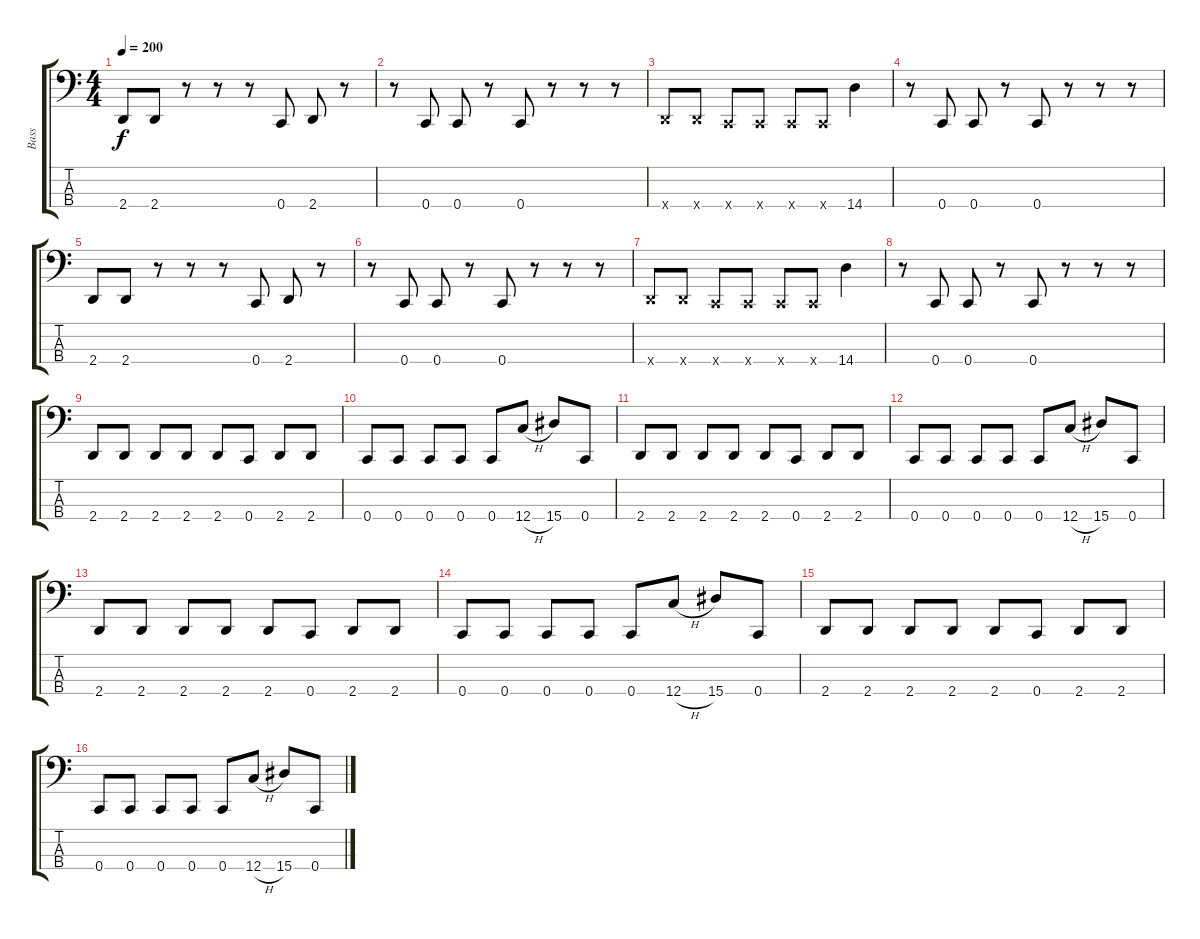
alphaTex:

\track ("Bass" "Bass") {instrument electricbasspick}
\staff {score tabs}
\tuning (F2 C2 G1 C1) {hide}
\ts (4 4)
\tempo 200
\clef f4
\ks c
2.4.8{dy f} 2.4.8 r.8 r.8 r.8 0.4.8 2.4.8 r.8 |
r.8 0.4.8 0.4.8 r.8 0.4.8 r.8 r.8 r.8 |
2.4{x}.8 2.4{x}.8 0.4{x}.8 0.4{x}.8 0.4{x}.8 0.4{x}.8 14.4.4 |
r.8 0.4.8 0.4.8 r.8 0.4.8 r.8 r.8 r.8 |
2.4.8 2.4.8 r.8 r.8 r.8 0.4.8 2.4.8 r.8 |
r.8 0.4.8 0.4.8 r.8 0.4.8 r.8 r.8 r.8 |
2.4{x}.8 2.4{x}.8 0.4{x}.8 0.4{x}.8 0.4{x}.8 0.4{x}.8 14.4.4 |
r.8 0.4.8 0.4.8 r.8 0.4.8 r.8 r.8 r.8 |
2.4.8 2.4.8 2.4.8 2.4.8 2.4.8 0.4.8 2.4.8 2.4.8 |
0.4.8 0.4.8 0.4.8 0.4.8 0.4.8 12.4{h}.8 15.4.8 0.4.8 |
2.4.8 2.4.8 2.4.8 2.4.8 2.4.8 0.4.8 2.4.8 2.4.8 |
0.4.8 0.4.8 0.4.8 0.4.8 0.4.8 12.4{h}.8 15.4.8 0.4.8 |
2.4.8 2.4.8 2.4.8 2.4.8 2.4.8 0.4.8 2.4.8 2.4.8 |
0.4.8 0.4.8 0.4.8 0.4.8 0.4.8 12.4{h}.8 15.4.8 0.4.8 |
2.4.8 2.4.8 2.4.8 2.4.8 2.4.8 0.4.8 2.4.8 2.4.8 |
0.4.8 0.4.8 0.4.8 0.4.8 0.4.8 12.4{h}.8 15.4.8 0.4.8
